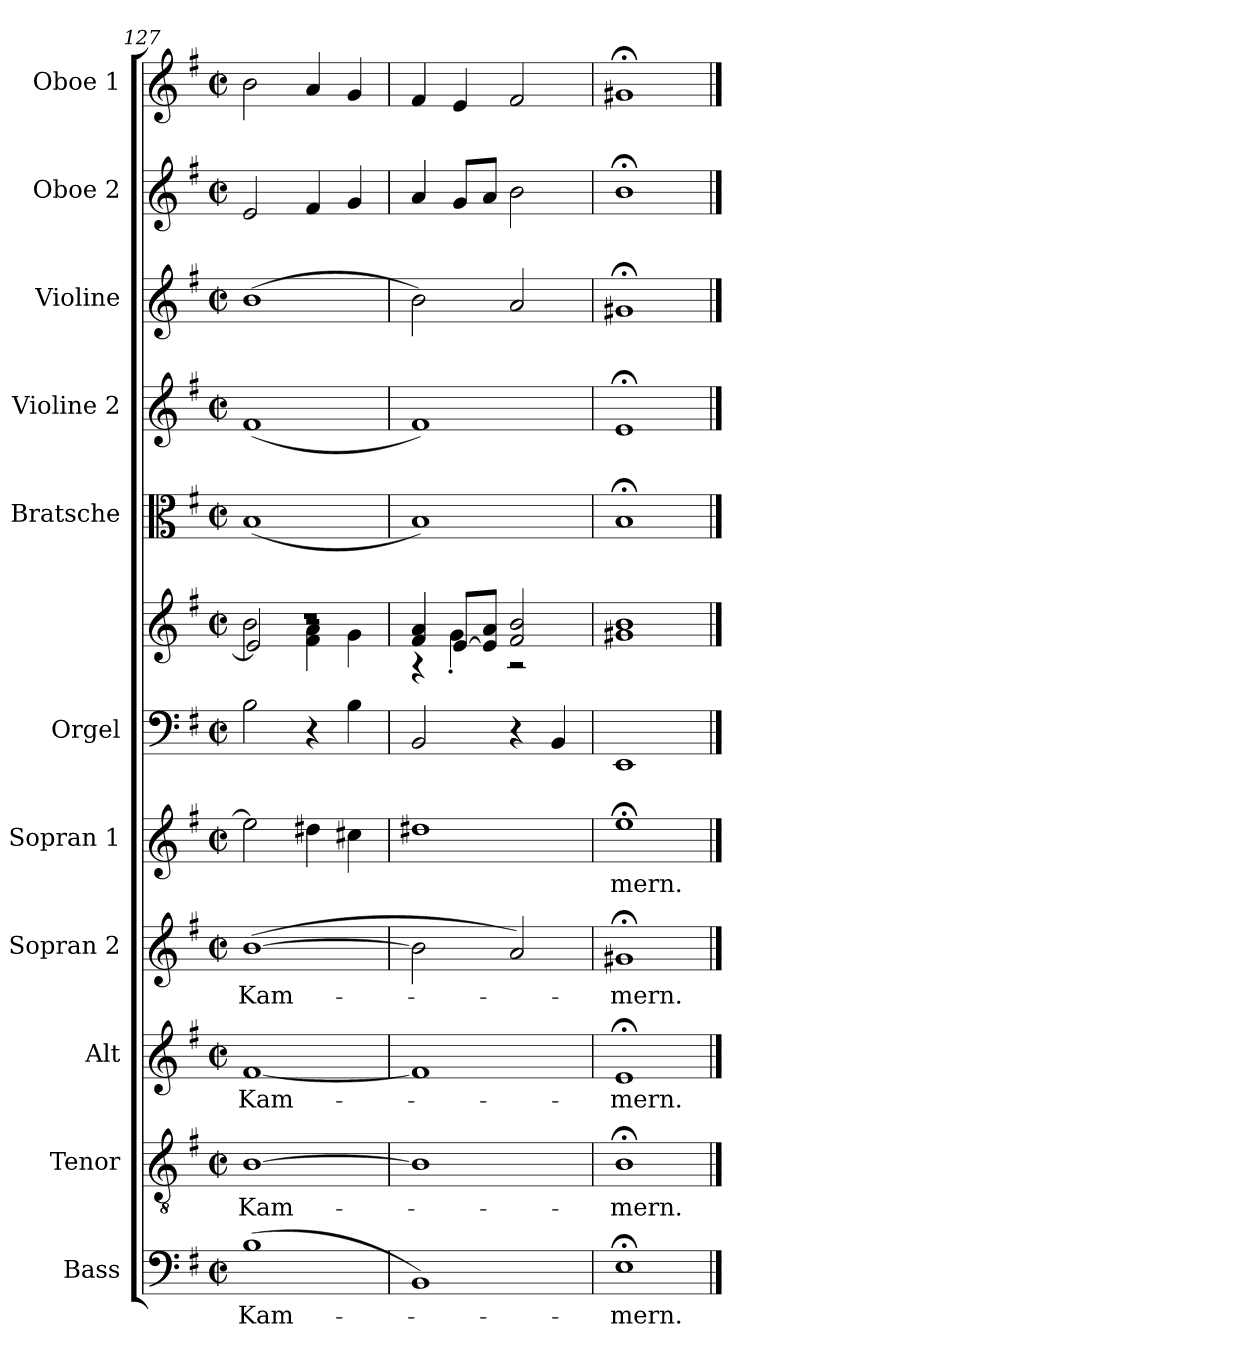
**kern	**text	**kern	**text	**kern	**text	**kern	**text	**kern	**text	**kern	**kern	**kern	**kern	**kern	**kern	**kern
*part11	*part11	*part10	*part10	*part9	*part9	*part8	*part8	*part7	*part7	*part6	*part6	*part5	*part4	*part3	*part2	*part1
*staff12	*staff12	*staff11	*staff11	*staff10	*staff10	*staff9	*staff9	*staff8	*staff8	*staff7	*staff6	*staff5	*staff4	*staff3	*staff2	*staff1
*I"Bass	*	*I"Tenor	*	*I"Alt	*	*I"Sopran 2	*	*I"Sopran 1	*	*I"Orgel	*	*I"Bratsche	*I"Violine 2	*I"Violine	*I"Oboe 2	*I"Oboe 1
*I'B	*	*I'T	*	*I'A	*	*I'S2	*	*I'S1	*	*I'Org.	*	*I'Bra.	*I'Vl2	*I'VI	*I'Ob2	*I'Ob1
*clefF4	*	*clefGv2	*	*clefG2	*	*clefG2	*	*clefG2	*	*clefF4	*clefG2	*clefC3	*clefG2	*clefG2	*clefG2	*clefG2
*k[f#]	*	*k[f#]	*	*k[f#]	*	*k[f#]	*	*k[f#]	*	*k[f#]	*k[f#]	*k[f#]	*k[f#]	*k[f#]	*k[f#]	*k[f#]
*M2/2	*	*M2/2	*	*M2/2	*	*M2/2	*	*M2/2	*	*M2/2	*M2/2	*M2/2	*M2/2	*M2/2	*M2/2	*M2/2
*met(c|)	*	*met(c|)	*	*met(c|)	*	*met(c|)	*	*met(c|)	*	*met(c|)	*met(c|)	*met(c|)	*met(c|)	*met(c|)	*met(c|)	*met(c|)
=127	=127	=127	=127	=127	=127	=127	=127	=127	=127	=127	=127	=127	=127	=127	=127	=127
!	!LO:LY:b	!	!LO:LY:b	!	!LO:LY:b	!	!LO:LY:b	!	!	!	!	!	!	!	!	!
*	*	*	*	*	*	*	*	*	*	*	*^	*	*	*	*	*
*	*	*	*	*	*	*	*	*	*	*	*	*^	*	*	*	*	*
(1B	Kam-	[1B	-Kam-	[1f#	Kam-	([1b	Kam-	2ee\]	.	2B\	1r	2b\	2e/]	(1B	(1f#	(1b	2e/	2b\
.	.	.	.	.	.	.	.	4dd#X\	.	4r	.	4f#\ 4a\	2r	.	.	.	4f#/	4a/
.	.	.	.	.	.	.	.	4cc#X\	.	4B\	.	4g\	.	.	.	.	4g/	4g/
*	*	*	*	*	*	*	*	*	*	*	*	*v	*v	*	*	*	*	*
=128	=128	=128	=128	=128	=128	=128	=128	=128	=128	=128	=128	=128	=128	=128	=128	=128	=128
1BB)	.	1B]	.	1f#]	.	2b\]	.	1dd#X	.	2BB/	4f#/ 4a/	4r	1B)	1f#)	2b\)	4a/	4f#/
.	.	.	.	.	.	.	.	.	.	.	[8e/L	4g'\	.	.	.	8g/L	4e/
.	.	.	.	.	.	.	.	.	.	.	8e/] 8a/J	.	.	.	.	8a/J	.
.	.	.	.	.	.	2a/)	.	.	.	4r	2f#/ 2b/	2r	.	.	2a/	2b\	2f#/
.	.	.	.	.	.	.	.	.	.	4BB/	.	.	.	.	.	.	.
*	*	*	*	*	*	*	*	*	*	*	*v	*v	*	*	*	*	*
=129	=129	=129	=129	=129	=129	=129	=129	=129	=129	=129	=129	=129	=129	=129	=129	=129
!	!LO:LY:b	!	!LO:LY:b	!	!LO:LY:b	!	!LO:LY:b	!	!LO:LY:b	!	!	!	!	!	!	!
1E;<	-mern.	1B;<	-mern.	1e;<	mern.	1g#X;<	-mern.	1ee;<	-mern.	1EE	1g#X 1b	1B;<	1e;<	1g#X;<	1b;<	1g#X;<
==	==	==	==	==	==	==	==	==	==	==	==	==	==	==	==	==
*-	*-	*-	*-	*-	*-	*-	*-	*-	*-	*-	*-	*-	*-	*-	*-	*-
